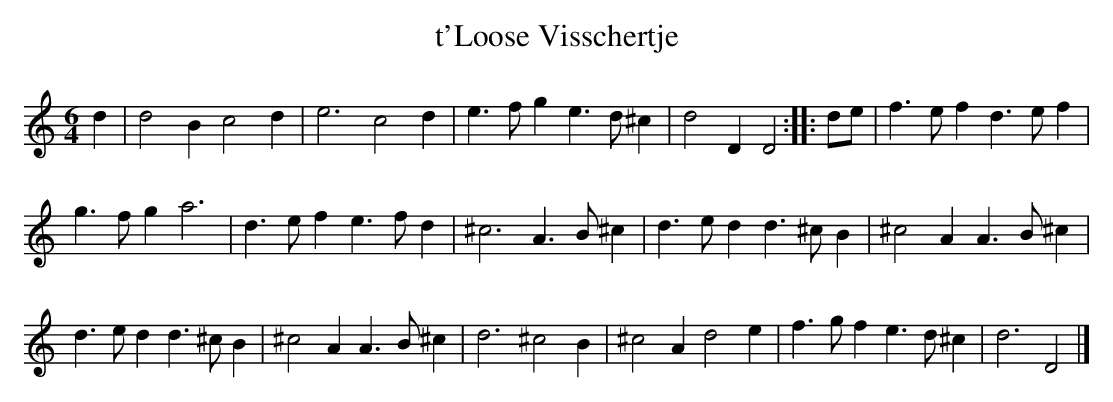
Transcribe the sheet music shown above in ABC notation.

X:1
T:t'Loose Visschertje
M:6/4
K:Ddor
d2|d4B2c4d2|e6c4d2|e3fg2e3d^c2|d4D2D4:||:de|f3ef2d3ef2|
g3fg2a6|d3ef2e3fd2|^c6A3B^c2|d3ed2d3^cB2|^c4A2A3B^c2|
d3ed2d3^cB2|^c4A2A3B^c2|d6^c4B2|^c4A2d4e2|f3gf2e3d^c2|d6D4|]
